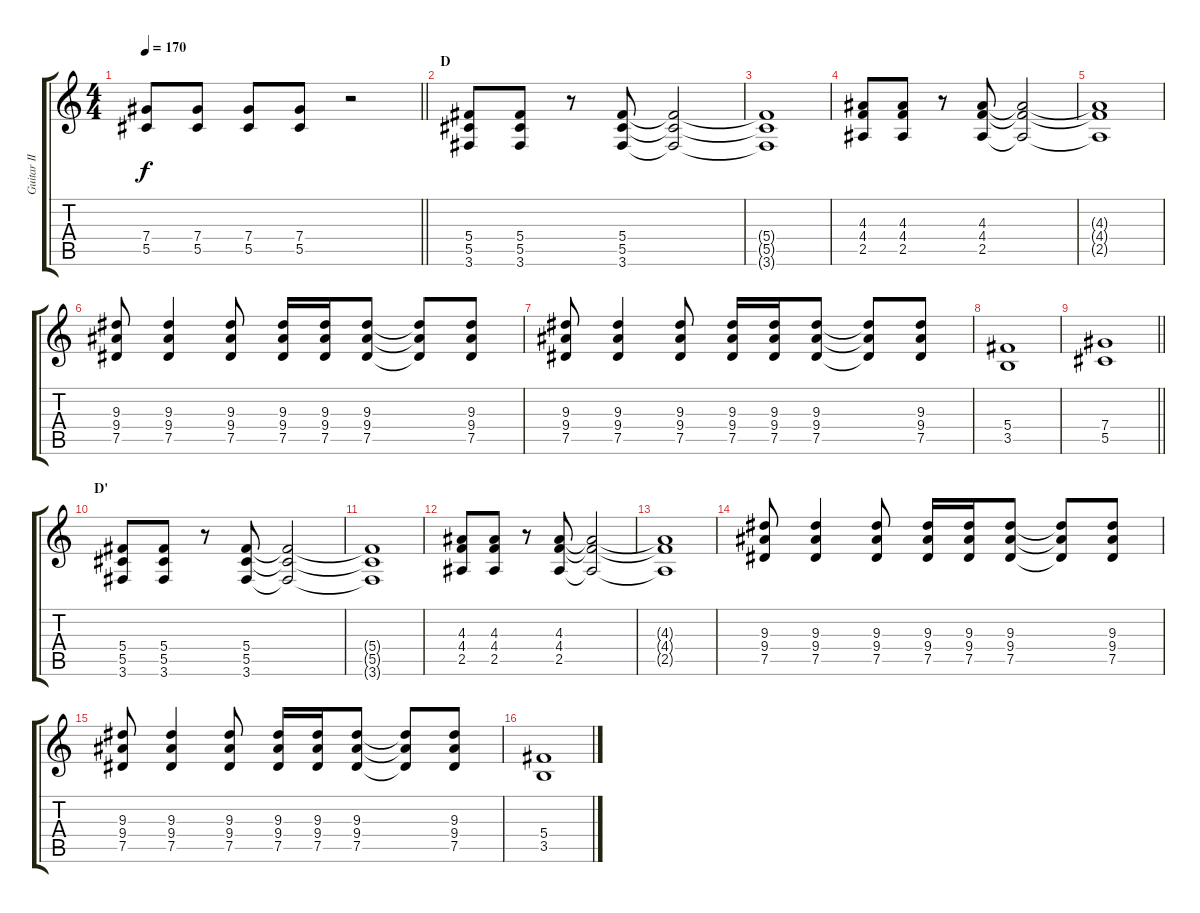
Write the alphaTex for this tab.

\track ("Guitar II" "Guitar II") {instrument distortionguitar}
\staff {score tabs}
\tuning (Eb4 Bb3 Gb3 Db3 Ab2 Eb2) {hide}
\ts (4 4)
\tempo 170
\clef g2
\barLineRight lightlight
\ks c
(7.4 5.5).8{dy f} (7.4 5.5).8 (7.4 5.5).8 (7.4 5.5).8 r.2 |
\section ("" "D")
(5.4 5.5 3.6).8 (5.4 5.5 3.6).8 r.8 (5.4 5.5 3.6).8 (5.4{t} 5.5{t} 3.6{t}).2 |
(5.4{t} 5.5{t} 3.6{t}).1 |
(4.3 4.4 2.5).8 (4.3 4.4 2.5).8 r.8 (4.3 4.4 2.5).8 (4.3{t} 4.4{t} 2.5{t}).2 |
(4.3{t} 4.4{t} 2.5{t}).1 |
(9.3 9.4 7.5).8 (9.3 9.4 7.5).4 (9.3 9.4 7.5).8 (9.3 9.4 7.5).16 (9.3 9.4 7.5).16 (9.3 9.4 7.5).8 (9.3{t} 9.4{t} 7.5{t}).8 (9.3 9.4 7.5).8 |
(9.3 9.4 7.5).8 (9.3 9.4 7.5).4 (9.3 9.4 7.5).8 (9.3 9.4 7.5).16 (9.3 9.4 7.5).16 (9.3 9.4 7.5).8 (9.3{t} 9.4{t} 7.5{t}).8 (9.3 9.4 7.5).8 |
(5.4 3.5).1 |
\barLineRight lightlight
(7.4 5.5).1 |
\section ("" "D'")
(5.4 5.5 3.6).8 (5.4 5.5 3.6).8 r.8 (5.4 5.5 3.6).8 (5.4{t} 5.5{t} 3.6{t}).2 |
(5.4{t} 5.5{t} 3.6{t}).1 |
(4.3 4.4 2.5).8 (4.3 4.4 2.5).8 r.8 (4.3 4.4 2.5).8 (4.3{t} 4.4{t} 2.5{t}).2 |
(4.3{t} 4.4{t} 2.5{t}).1 |
(9.3 9.4 7.5).8 (9.3 9.4 7.5).4 (9.3 9.4 7.5).8 (9.3 9.4 7.5).16 (9.3 9.4 7.5).16 (9.3 9.4 7.5).8 (9.3{t} 9.4{t} 7.5{t}).8 (9.3 9.4 7.5).8 |
(9.3 9.4 7.5).8 (9.3 9.4 7.5).4 (9.3 9.4 7.5).8 (9.3 9.4 7.5).16 (9.3 9.4 7.5).16 (9.3 9.4 7.5).8 (9.3{t} 9.4{t} 7.5{t}).8 (9.3 9.4 7.5).8 |
(5.4 3.5).1
